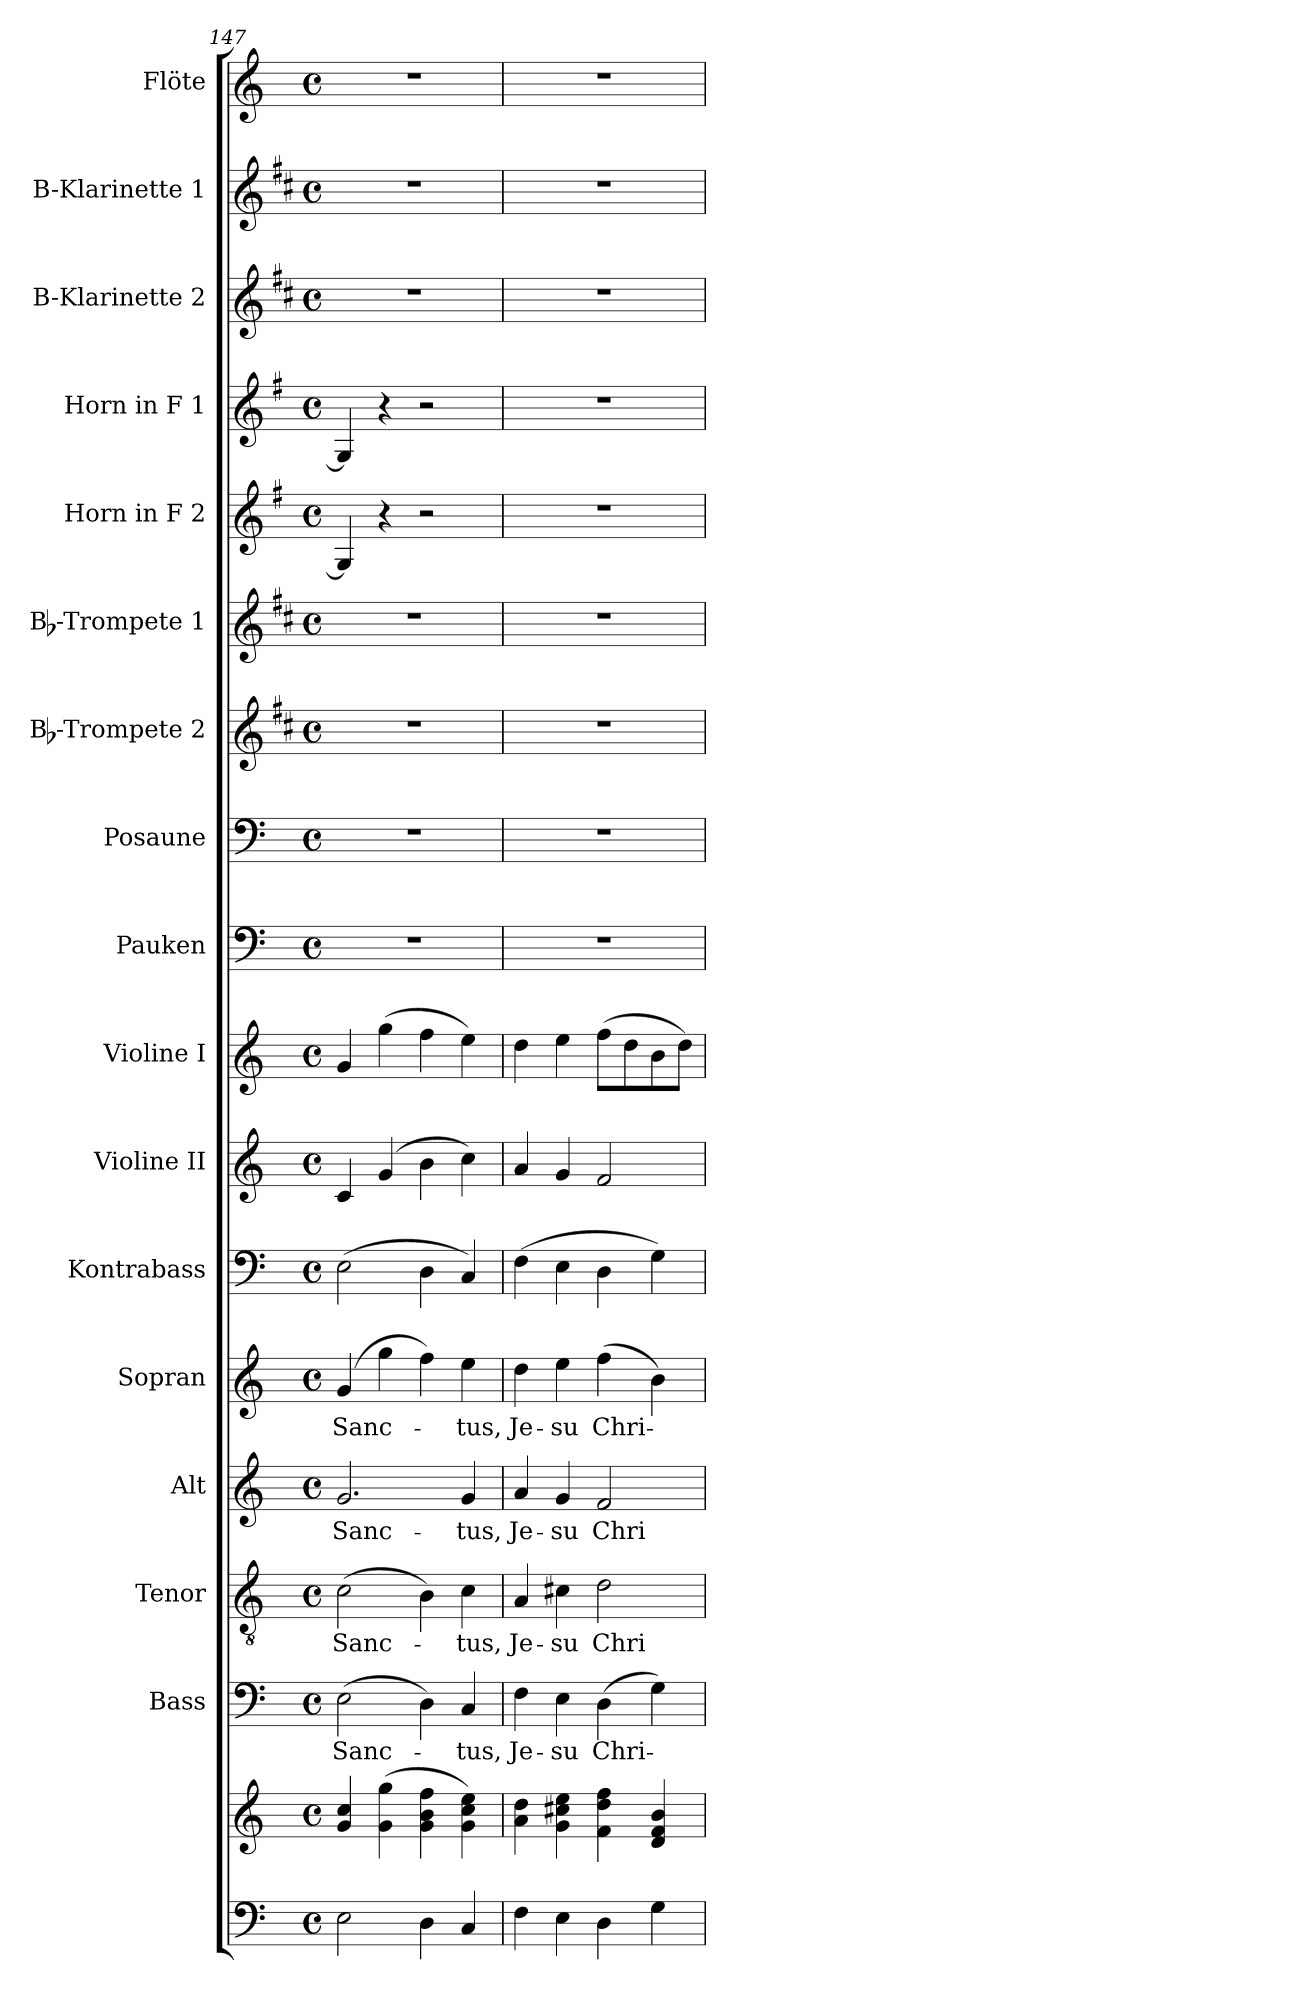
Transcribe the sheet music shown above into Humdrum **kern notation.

**kern	**kern	**kern	**text	**kern	**text	**kern	**text	**kern	**text	**kern	**kern	**kern	**kern	**kern	**kern	**kern	**kern	**kern	**kern	**kern	**kern
*part17	*part17	*part16	*part16	*part15	*part15	*part14	*part14	*part13	*part13	*part12	*part11	*part10	*part9	*part8	*part7	*part6	*part5	*part4	*part3	*part2	*part1
*staff18	*staff17	*staff16	*staff16	*staff15	*staff15	*staff14	*staff14	*staff13	*staff13	*staff12	*staff11	*staff10	*staff9	*staff8	*staff7	*staff6	*staff5	*staff4	*staff3	*staff2	*staff1
*	*	*I"Bass	*	*I"Tenor	*	*I"Alt	*	*I"Sopran	*	*I"Kontrabass	*I"Violine II	*I"Violine I	*I"Pauken	*I"Posaune	*I"Bb-Trompete 2	*I"Bb-Trompete 1	*I"Horn in F 2	*I"Horn in F 1	*I"B-Klarinette 2	*I"B-Klarinette 1	*I"Flöte
*	*	*I'B.	*	*I'T.	*	*I'A.	*	*I'S.	*	*I'Kb.	*I'Vl. II	*I'Vl. I	*I'Pk.	*I'Pos.	*I'Bb Trp. 2	*I'Bb Trp. 1	*I'Hrn. 2	*I'Hrn. 1	*I'B Kl. 2	*I'B Kl. 1	*I'Fl.
*clefF4	*clefG2	*clefF4	*	*clefGv2	*	*clefG2	*	*clefG2	*	*clefF4	*clefG2	*clefG2	*clefF4	*clefF4	*clefG2	*clefG2	*clefG2	*clefG2	*clefG2	*clefG2	*clefG2
*	*	*	*	*	*	*	*	*	*	*ITrd7c12	*	*	*	*	*ITrd1c2	*ITrd1c2	*ITrd4c7	*ITrd4c7	*ITrd1c2	*ITrd1c2	*
*k[]	*k[]	*k[]	*	*k[]	*	*k[]	*	*k[]	*	*k[]	*k[]	*k[]	*k[]	*k[]	*k[]	*k[]	*k[]	*k[]	*k[]	*k[]	*k[]
*C:	*C:	*C:	*	*C:	*	*C:	*	*C:	*	*C:	*C:	*C:	*C:	*C:	*C:	*C:	*C:	*C:	*C:	*C:	*C:
*M4/4	*M4/4	*M4/4	*	*M4/4	*	*M4/4	*	*M4/4	*	*M4/4	*M4/4	*M4/4	*M4/4	*M4/4	*M4/4	*M4/4	*M4/4	*M4/4	*M4/4	*M4/4	*M4/4
*met(c)	*met(c)	*met(c)	*	*met(c)	*	*met(c)	*	*met(c)	*	*met(c)	*met(c)	*met(c)	*met(c)	*met(c)	*met(c)	*met(c)	*met(c)	*met(c)	*met(c)	*met(c)	*met(c)
=147	=147	=147	=147	=147	=147	=147	=147	=147	=147	=147	=147	=147	=147	=147	=147	=147	=147	=147	=147	=147	=147
!	!	!	!LO:LY:b	!	!LO:LY:b	!	!LO:LY:b	!	!LO:LY:b	!	!	!	!	!	!	!	!	!	!	!	!
2E\	4g/ 4cc/	(>2E\	Sanc-	(>2c\	Sanc-	2.g/	Sanc-	(4g/	Sanc-	(>2EE\	4c/	4g/	1r	1r	1r	1r	4C/]	4C/]	1r	1r	1r
.	(>4g\ 4gg\	.	.	.	.	.	.	4gg\	.	.	(4g/	(>4gg\	.	.	.	.	4r	4r	.	.	.
4D\	4g\ 4b\ 4ff\	4D\)	.	4B\)	.	.	.	4ff\)	.	4DD\	4b\	4ff\	.	.	.	.	2r	2r	.	.	.
!	!	!	!LO:LY:b	!	!LO:LY:b	!	!LO:LY:b	!	!LO:LY:b	!	!	!	!	!	!	!	!	!	!	!	!
4C/	4g\ 4cc\ 4ee\)	4C/	-tus,	4c\	-tus,	4g/	-tus,	4ee\	-tus,	4CC/)	4cc\)	4ee\)	.	.	.	.	.	.	.	.	.
=148	=148	=148	=148	=148	=148	=148	=148	=148	=148	=148	=148	=148	=148	=148	=148	=148	=148	=148	=148	=148	=148
!	!	!	!LO:LY:b	!	!LO:LY:b	!	!LO:LY:b	!	!LO:LY:b	!	!	!	!	!	!	!	!	!	!	!	!
4F\	4a\ 4dd\	4F\	Je-	4A/	Je-	4a/	Je-	4dd\	Je-	(>4FF\	4a/	4dd\	1r	1r	1r	1r	1r	1r	1r	1r	1r
!	!	!	!LO:LY:b	!	!LO:LY:b	!	!LO:LY:b	!	!LO:LY:b	!	!	!	!	!	!	!	!	!	!	!	!
4E\	4g\ 4cc#X\ 4ee\	4E\	-su	4c#X\	-su	4g/	-su	4ee\	-su	4EE\	4g/	4ee\	.	.	.	.	.	.	.	.	.
!	!	!	!LO:LY:b	!	!LO:LY:b	!	!LO:LY:b	!	!LO:LY:b	!	!	!	!	!	!	!	!	!	!	!	!
4D\	4f\ 4dd\ 4ff\	(>4D\	Chri-	2d\	Chri-	2f/	Chri-	(>4ff\	Chri-	4DD\	2f/	(>8ff\L	.	.	.	.	.	.	.	.	.
.	.	.	.	.	.	.	.	.	.	.	.	8dd\	.	.	.	.	.	.	.	.	.
4G\	4d/ 4f/ 4b/	4G\)	.	.	.	.	.	4b\)	.	4GG\)	.	8b\	.	.	.	.	.	.	.	.	.
.	.	.	.	.	.	.	.	.	.	.	.	8dd\J)	.	.	.	.	.	.	.	.	.
=	=	=	=	=	=	=	=	=	=	=	=	=	=	=	=	=	=	=	=	=	=
*-	*-	*-	*-	*-	*-	*-	*-	*-	*-	*-	*-	*-	*-	*-	*-	*-	*-	*-	*-	*-	*-
